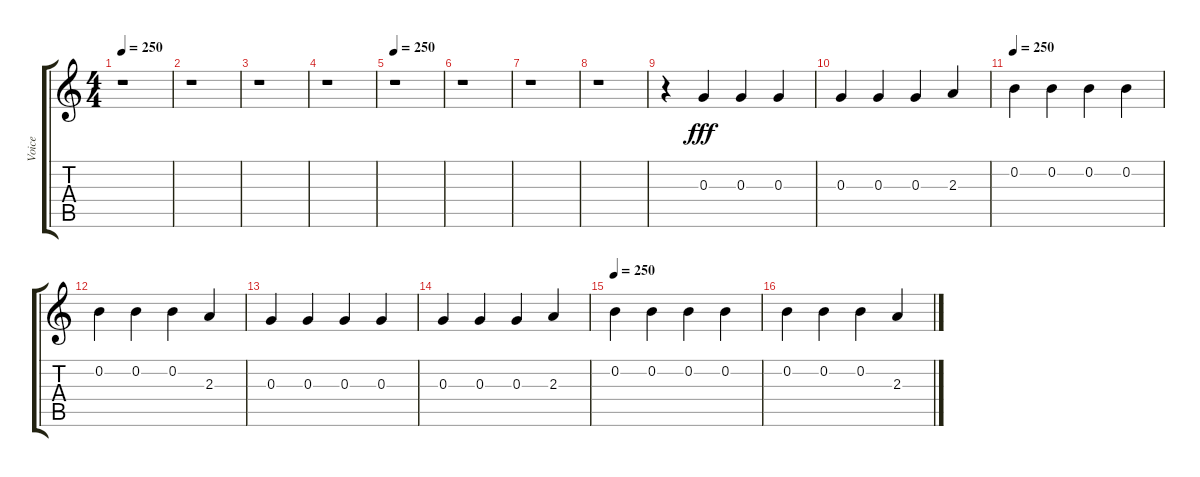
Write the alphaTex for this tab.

\track ("Voice" "Voice") {instrument electricguitarmuted}
\staff {score tabs}
\tuning (E4 B3 G3 D3 A2 E2) {hide}
\ts (4 4)
\tempo 250
\clef g2
\ks c
r.1{dy fff instrument electricguitarmuted} |
r.1 |
r.1 |
r.1 |
\tempo 250
r.1 |
r.1 |
r.1 |
r.1 |
r.4 0.3.4 0.3.4 0.3.4 |
0.3.4 0.3.4 0.3.4 2.3.4 |
\tempo 250
0.2.4 0.2.4 0.2.4 0.2.4 |
0.2.4 0.2.4 0.2.4 2.3.4 |
0.3.4 0.3.4 0.3.4 0.3.4 |
0.3.4 0.3.4 0.3.4 2.3.4 |
\tempo 250
0.2.4 0.2.4 0.2.4 0.2.4 |
0.2.4 0.2.4 0.2.4 2.3.4
